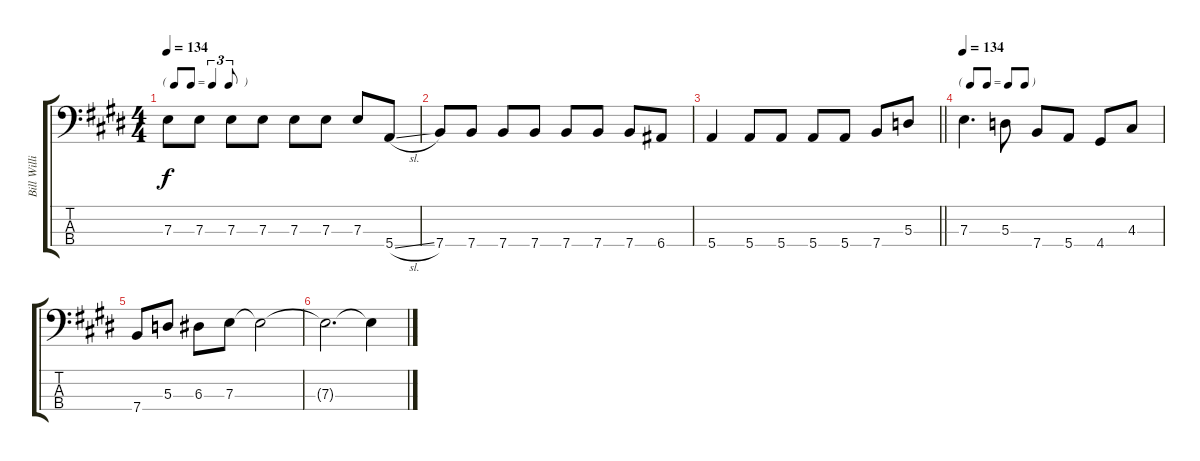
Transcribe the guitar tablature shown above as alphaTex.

\track ("Bill Willis - Bass" "Bill Willi") {instrument electricbassfinger}
\staff {score tabs}
\tuning (G2 D2 A1 E1) {hide}
\ts (4 4)
\tf triplet8th
\tempo 134
\clef f4
\ks e
7.3.8{dy f} 7.3.8 7.3.8 7.3.8 7.3.8 7.3.8 7.3.8 5.4{sl}.8 |
\ks c#minor
7.4.8 7.4.8 7.4.8 7.4.8 7.4.8 7.4.8 7.4.8 6.4.8 |
\barLineRight lightlight
5.4.4 5.4.8 5.4.8 5.4.8 5.4.8 7.4.8 5.3.8 |
\tf none
\tempo 134
\ks e
7.3.4{d} 5.3.8 7.4.8 5.4.8 4.4.8 4.3.8 |
\ks c#minor
7.4.8 5.3.8 6.3.8 7.3.8 7.3{t}.2 |
7.3{t}.2{d} 7.3{t}.4
